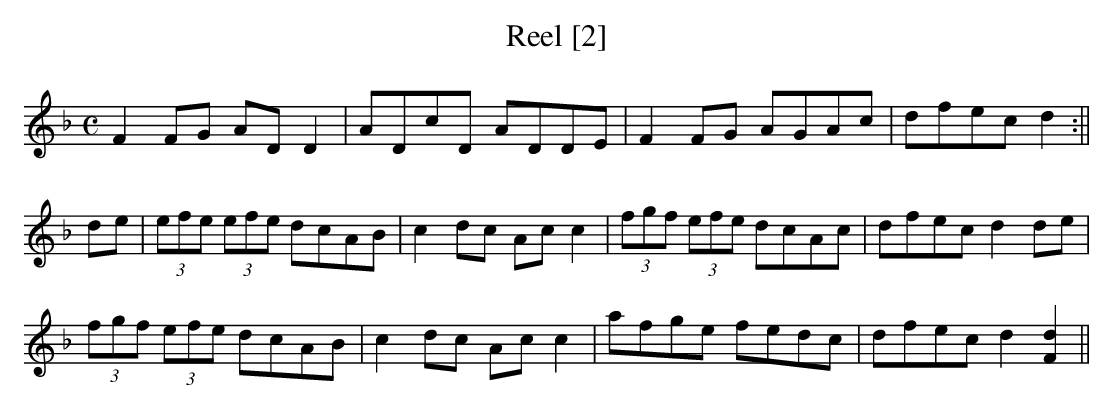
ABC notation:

X:1
T:Reel [2]
M:C
L:1/8
K:F
F2 FG AD D2|ADcD ADDE|F2 FG AGAc|dfec d2:||
de|(3efe (3efe dcAB|c2 dc Ac c2|(3fgf (3efe dcAc|dfec d2 de|
(3fgf (3efe dcAB|c2 dc Ac c2|afge fedc|dfec d2 [F2d2]||
